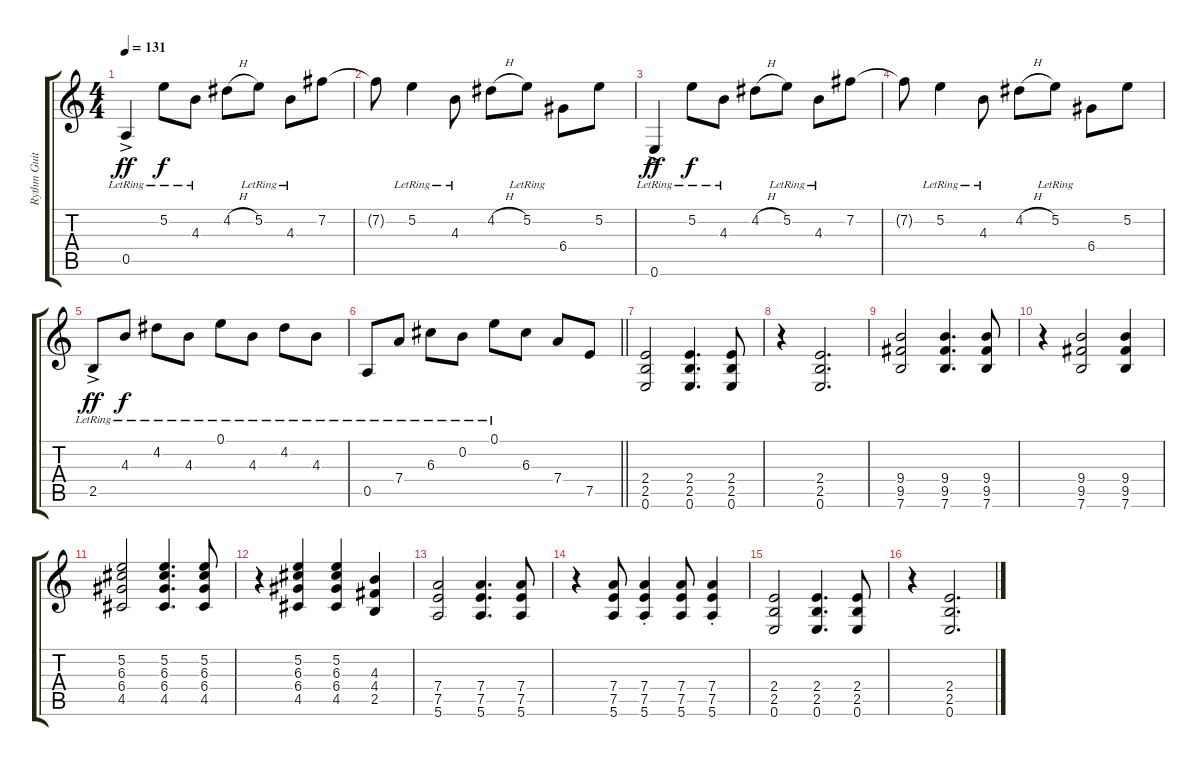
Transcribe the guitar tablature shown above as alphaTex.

\track ("Rythm Guitar (Slash)" "Rythm Guit") {instrument electricguitarjazz}
\staff {score tabs}
\tuning (E4 B3 G3 D3 A2 E2) {hide}
\ts (4 4)
\tempo 131
\clef g2
\ks c
0.5{ac lr}.4{dy ff} 5.2{lr}.8{dy f} 4.3{lr}.8 4.2{h}.8 5.2{lr}.8 4.3{lr}.8 7.2.8 |
7.2{t}.8 5.2{lr}.4 4.3{lr}.8 4.2{h}.8 5.2{lr}.8 6.4.8 5.2.8 |
0.6{ac lr}.4{dy ff} 5.2{lr}.8{dy f} 4.3{lr}.8 4.2{h}.8 5.2{lr}.8 4.3{lr}.8 7.2.8 |
7.2{t}.8 5.2{lr}.4 4.3{lr}.8 4.2{h}.8 5.2{lr}.8 6.4.8 5.2.8 |
2.5{ac lr}.8{dy ff} 4.3{lr}.8{dy f} 4.2{lr}.8 4.3{lr}.8 0.1{lr}.8 4.3{lr}.8 4.2{lr}.8 4.3{lr}.8 |
\barLineRight lightlight
0.5{lr}.8 7.4{lr}.8 6.3{lr}.8 0.2{lr}.8 0.1{lr}.8 6.3.8 7.4.8 7.5.8 |
(2.4 2.5 0.6).2{instrument overdrivenguitar} (2.4 2.5 0.6).4{d} (2.4 2.5 0.6).8 |
r.4 (2.4 2.5 0.6).2{d} |
(9.4 9.5 7.6).2 (9.4 9.5 7.6).4{d} (9.4 9.5 7.6).8 |
r.4 (9.4 9.5 7.6).2 (9.4 9.5 7.6).4 |
(5.2 6.3 6.4 4.5).2 (5.2 6.3 6.4 4.5).4{d} (5.2 6.3 6.4 4.5).8 |
r.4 (5.2 6.3 6.4 4.5).4 (5.2 6.3 6.4 4.5).4 (4.3 4.4 2.5).4 |
(7.4 7.5 5.6).2 (7.4 7.5 5.6).4{d} (7.4 7.5 5.6).8 |
r.4 (7.4 7.5 5.6).8 (7.4{st} 7.5{st} 5.6{st}).4 (7.4 7.5 5.6).8 (7.4{st} 7.5{st} 5.6{st}).4 |
(2.4 2.5 0.6).2 (2.4 2.5 0.6).4{d} (2.4 2.5 0.6).8 |
r.4 (2.4 2.5 0.6).2{d}
